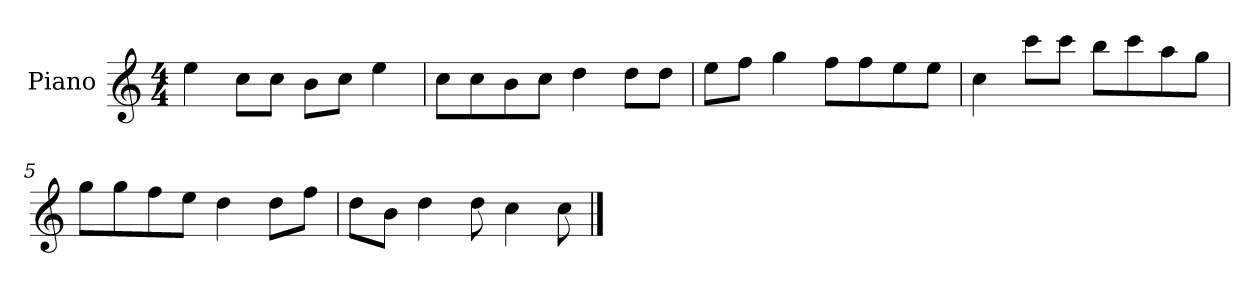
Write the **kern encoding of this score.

**kern
*part1
*staff1
*I"Piano
*I'P-no
*clefG2
*k[]
*M4/4
*MM90
=1
4ee\
8cc\L
8cc\J
8b\L
8cc\J
4ee\
=2
8cc\L
8cc\
8b\
8cc\J
4dd\
8dd\L
8dd\J
=3
8ee\L
8ff\J
4gg\
8ff\L
8ff\
8ee\
8ee\J
=4
4cc\
8ccc\L
8ccc\J
8bb\L
8ccc\
8aa\
8gg\J
=5
8gg\L
8gg\
8ff\
8ee\J
4dd\
8dd\L
8ff\J
!!LO:LB:g=z
=6
8dd\L
8b\J
4dd\
8dd\
4cc\
8cc\
==
*-
